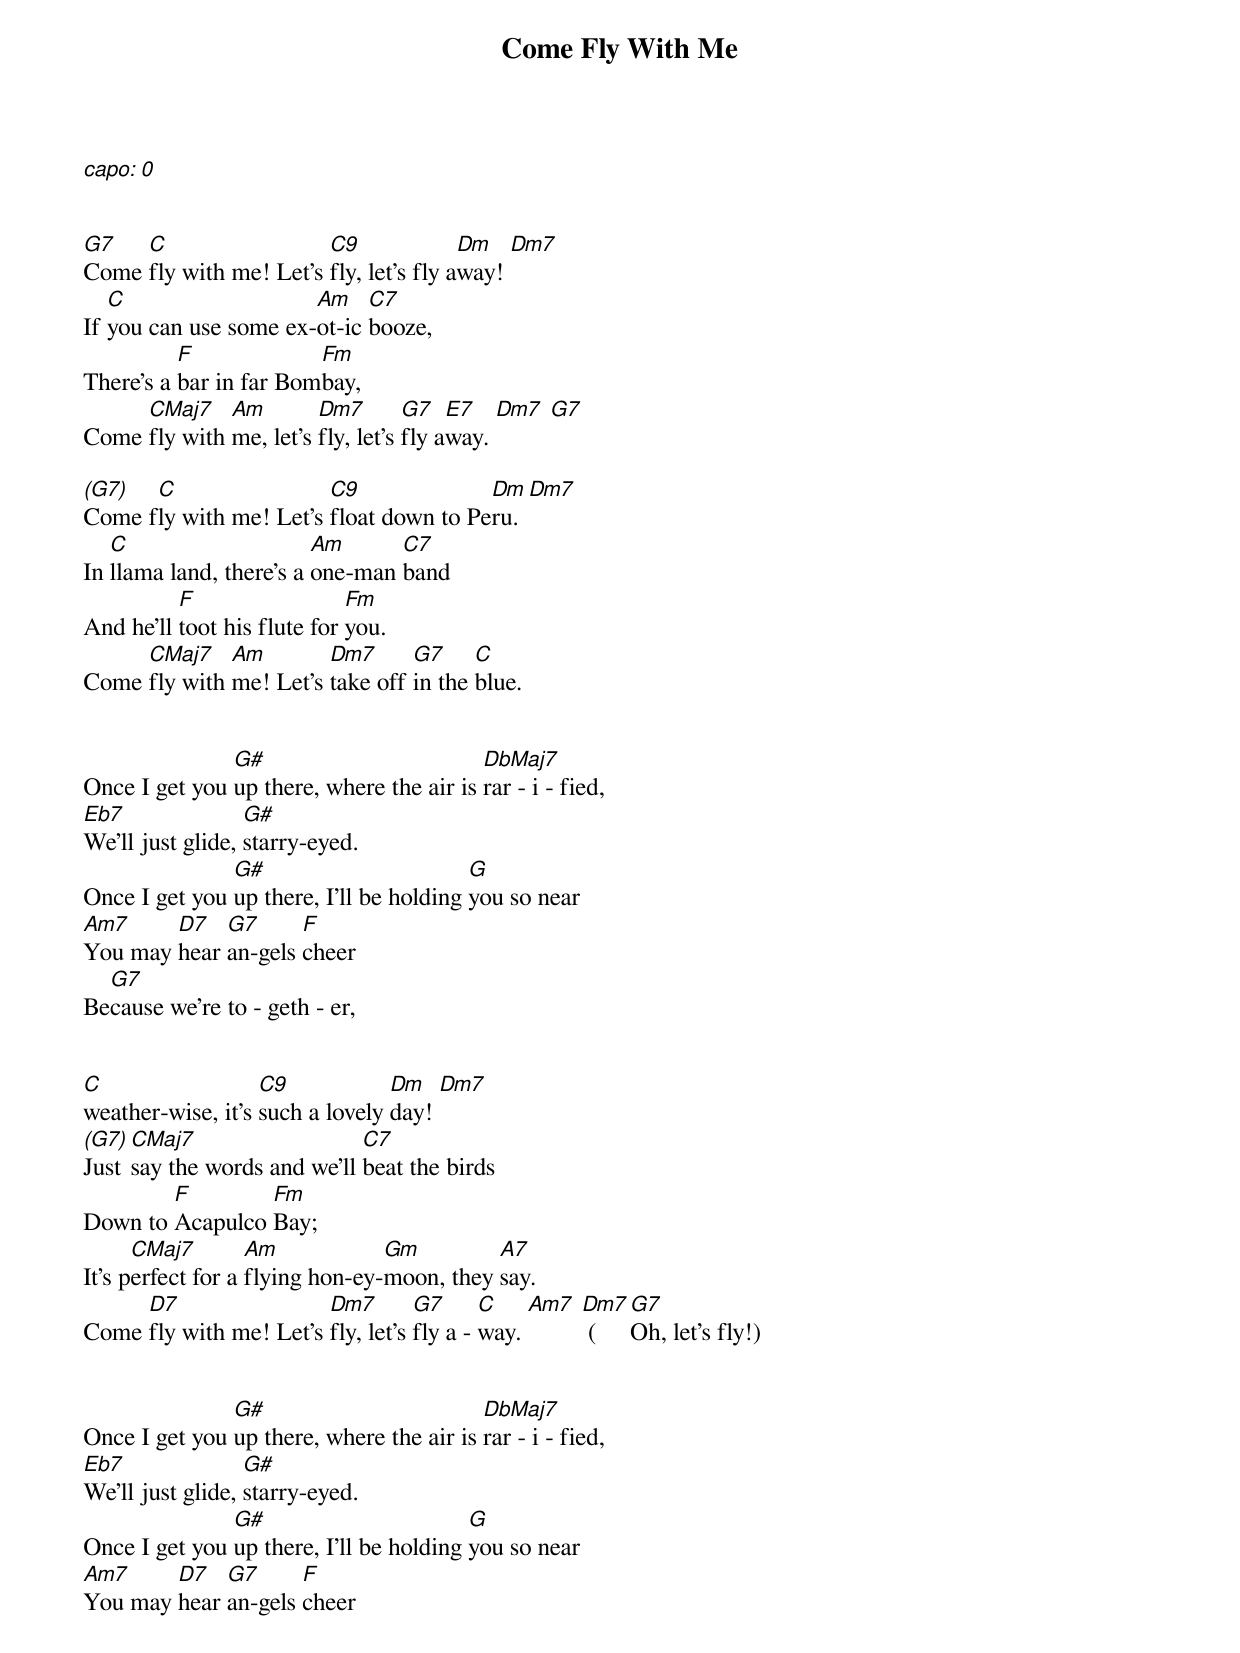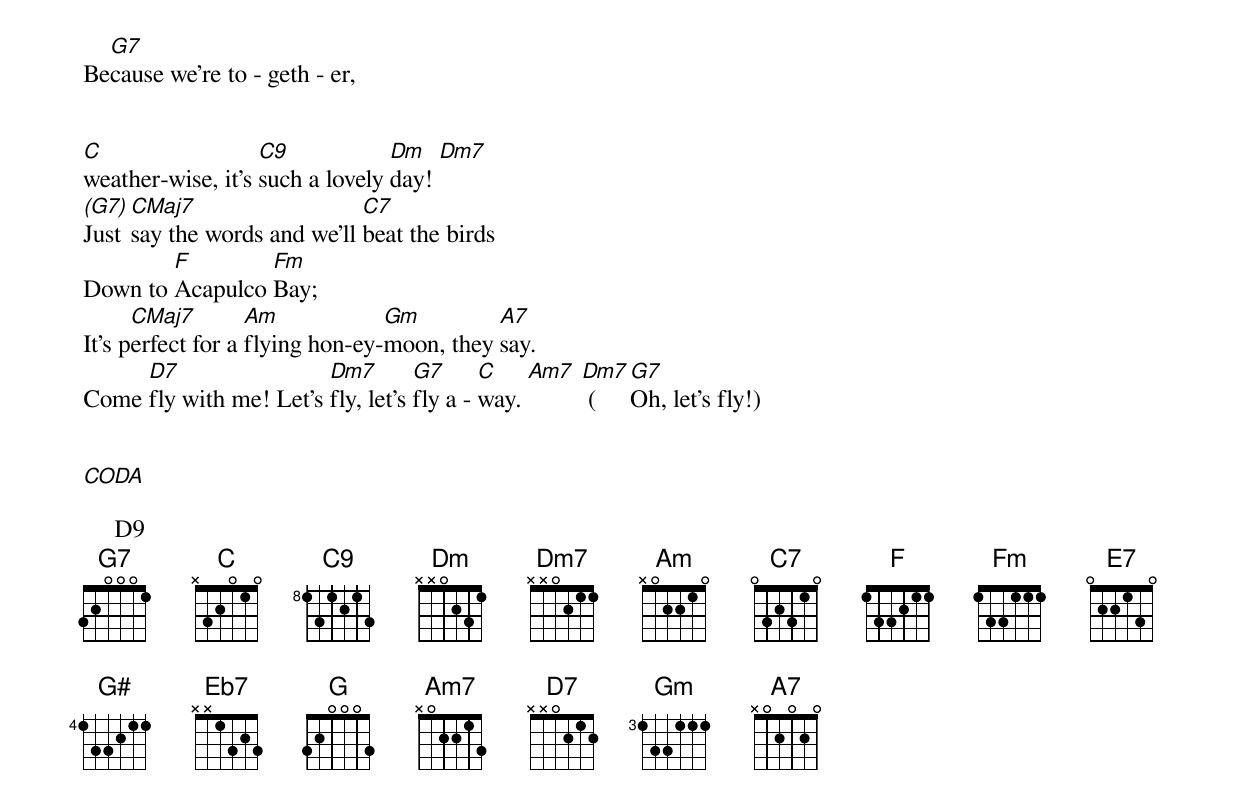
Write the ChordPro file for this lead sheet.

{title: Come Fly With Me}
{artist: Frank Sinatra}
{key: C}
[capo: 0]
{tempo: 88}


[G7]Come [C]fly with me! Let's [C9]fly, let's fly a[Dm]way! [Dm7]
If [C]you can use some ex-[Am]ot-ic [C7]booze,
There's a [F]bar in far Bom[Fm]bay,
Come [CMaj7]fly with [Am]me, let's [Dm7]fly, let's [G7]fly a[E7]way. [Dm7] [G7]

[(G7)]Come f[C]ly with me! Let's [C9]float down to Pe[Dm]ru. [Dm7]
In [C]llama land, there's a [Am]one-man [C7]band
And he'll [F]toot his flute for [Fm]you.
Come [CMaj7]fly with [Am]me! Let's [Dm7]take off [G7]in the [C]blue.


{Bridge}
Once I get you [G#]up there, where the air is [DbMaj7]rar - i - fied,
[Eb7]We'll just glide, [G#]starry-eyed.
Once I get you [G#]up there, I'll be holding [G]you so near
[Am7]You may [D7]hear [G7]an-gels [F]cheer
Be[G7]cause we're to - geth - er,


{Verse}
[C]weather-wise, it's [C9]such a lovely [Dm]day! [Dm7]
[(G7)]Just [CMaj7]say the words and we'll [C7]beat the birds
Down to [F]Acapulco [Fm]Bay;
It's p[CMaj7]erfect for a [Am]flying hon-ey-[Gm]moon, they [A7]say.
Come [D7]fly with me! Let's [Dm7]fly, let's [G7]fly a - [C]way. [Am7] [Dm7] ([G7]Oh, let’s fly!)

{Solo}

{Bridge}
Once I get you [G#]up there, where the air is [DbMaj7]rar - i - fied,
[Eb7]We'll just glide, [G#]starry-eyed.
Once I get you [G#]up there, I'll be holding [G]you so near
[Am7]You may [D7]hear [G7]an-gels [F]cheer
Be[G7]cause we're to - geth - er,


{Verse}
[C]weather-wise, it's [C9]such a lovely [Dm]day! [Dm7]
[(G7)]Just [CMaj7]say the words and we'll [C7]beat the birds
Down to [F]Acapulco [Fm]Bay;
It's p[CMaj7]erfect for a [Am]flying hon-ey-[Gm]moon, they [A7]say.
Come [D7]fly with me! Let's [Dm7]fly, let's [G7]fly a - [C]way. [Am7] [Dm7] ([G7]Oh, let’s fly!)


[CODA]

     D9
